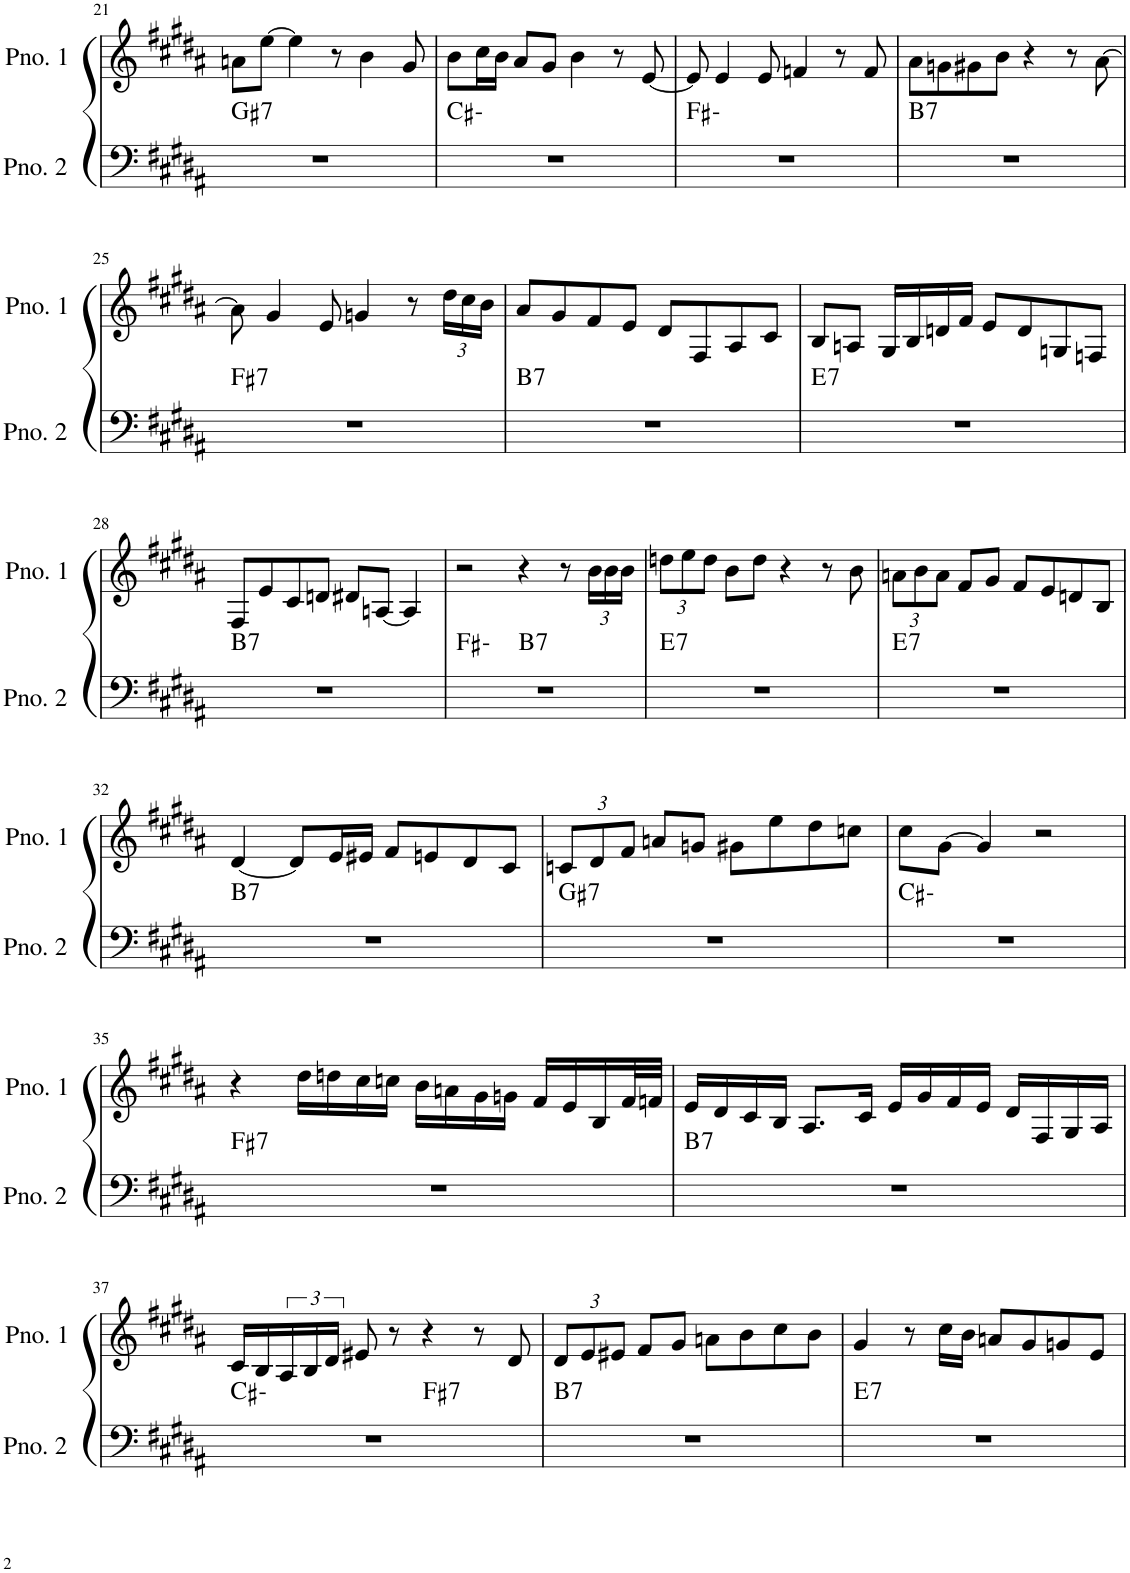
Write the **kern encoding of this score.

**kern	**harte	**kern
*part2	*part2	*part1
*staff2	*	*staff1
*I"ピアノ 2	*	*I"ピアノ 1
!!LO:PB:g=z
*clefF4	*	*clefG2
*k[f#c#g#d#a#]	*	*k[f#c#g#d#a#]
*M4/4	*	*M4/4
=21	=21	=21
!	!LO:H:kt=7	!
1r	G#:7	8an\L
.	.	[8ee\J
.	.	4ee\]
.	.	8r
.	.	4b\
.	.	8g#/
=22	=22	=22
1r	C#:min	8b\L
.	.	16cc#\L
.	.	16b\JJ
.	.	8a#/L
.	.	8g#/J
.	.	4b\
.	.	8r
.	.	[8e/
=23	=23	=23
1r	F#:min	8e/]
.	.	4e/
.	.	8e/
.	.	4fn/
.	.	8r
.	.	8f/
=24	=24	=24
!	!LO:H:kt=7	!
1r	B:7	8a#\L
.	.	8gn\
.	.	8g#X\
.	.	8b\J
.	.	4r
.	.	8r
.	.	[8a#\
!!LO:LB:g=z
=25	=25	=25
!	!LO:H:kt=7	!
1r	F#:7	8a#\]
.	.	4g#/
.	.	8e/
.	.	4gn/
.	.	8r
*	*	*Xbrackettup
.	.	24dd#\LL
.	.	24cc#\
.	.	24b\JJ
=26	=26	=26
!	!LO:H:kt=7	!
1r	B:7	8a#/L
.	.	8g#/
.	.	8f#/
.	.	8e/J
.	.	8d#/L
.	.	8F#/
.	.	8A#/
.	.	8c#/J
=27	=27	=27
!	!LO:H:kt=7	!
1r	E:7	8B/L
.	.	8An/J
.	.	16G#/LL
.	.	16B/
.	.	16dn/
.	.	16f#/JJ
.	.	8e/L
.	.	8d/
.	.	8Gn/
.	.	8Fn/J
!!LO:LB:g=z
=28	=28	=28
!	!LO:H:kt=7	!
1r	B:7	8F#/L
.	.	8e/
.	.	8c#/
.	.	8dn/J
.	.	8d#X/L
.	.	[8An/J
.	.	4A/]
=29	=29	=29
*^	*	*
1r	2ryy	F#:min	2r
!	!	!LO:H:kt=7	!
.	2ryy	B:7	4r
.	.	.	8r
.	.	.	24b\LL
.	.	.	24b\
.	.	.	24b\JJ
=30	=30	=30	=30
!	!	!LO:H:kt=7	!
*v	*v	*	*
1r	E:7	12ddn\L
.	.	12ee\
.	.	12dd\J
.	.	8b\L
.	.	8dd\J
.	.	4r
.	.	8r
.	.	8b\
=31	=31	=31
!	!LO:H:kt=7	!
1r	E:7	12an\L
.	.	12b\
.	.	12a\J
.	.	8f#/L
.	.	8g#/J
.	.	8f#/L
.	.	8e/
.	.	8dn/
.	.	8B/J
!!LO:LB:g=z
=32	=32	=32
!	!LO:H:kt=7	!
1r	B:7	[4d#/
.	.	8d#/L]
.	.	16e/L
.	.	16e#X/JJ
.	.	8f#/L
.	.	8en/
.	.	8d#/
.	.	8c#/J
=33	=33	=33
!	!LO:H:kt=7	!
1r	G#:7	12cn/L
.	.	12d#/
.	.	12f#/J
.	.	8an/L
.	.	8gn/J
.	.	8g#X\L
.	.	8ee\
.	.	8dd#\
.	.	8ccn\J
=34	=34	=34
1r	C#:min	8cc#\L
.	.	[8g#\J
.	.	4g#/]
.	.	2r
!!LO:LB:g=z
=35	=35	=35
!	!LO:H:kt=7	!
1r	F#:7	4r
.	.	16dd#\LL
.	.	16ddn\
.	.	16cc#\
.	.	16ccn\JJ
.	.	16b\LL
.	.	16an\
.	.	16g#\
.	.	16gn\JJ
.	.	16f#/LL
.	.	16e/
.	.	16B/
.	.	32f#/L
.	.	32fn/JJJ
=36	=36	=36
!	!LO:H:kt=7	!
1r	B:7	16e/LL
.	.	16d#/
.	.	16c#/
.	.	16B/JJ
.	.	8.A#/L
.	.	16c#/Jk
.	.	16e/LL
.	.	16g#/
.	.	16f#/
.	.	16e/JJ
.	.	16d#/LL
.	.	16F#/
.	.	16G#/
.	.	16A#/JJ
!!LO:LB:g=z
=37	=37	=37
*^	*	*
1r	2ryy	C#:min	16c#/LL
.	.	.	16B/
*	*	*	*brackettup
.	.	.	24A#/
.	.	.	24B/
.	.	.	24d#/JJ
.	.	.	8e#X/
.	.	.	8r
!	!	!LO:H:kt=7	!
.	2ryy	F#:7	4r
.	.	.	8r
.	.	.	8d#/
*v	*v	*	*
=38	=38	=38
*	*	*Xbrackettup
*^	*	*
!	!	!LO:H:kt=7	!
*v	*v	*	*
1r	B:7	12d#/L
.	.	12e/
.	.	12e#X/J
.	.	8f#/L
.	.	8g#/J
.	.	8an\L
.	.	8b\
.	.	8cc#\
.	.	8b\J
=39	=39	=39
!	!LO:H:kt=7	!
1r	E:7	4g#/
.	.	8r
.	.	16cc#\LL
.	.	16b\JJ
.	.	8an/L
.	.	8g#/
.	.	8gn/
.	.	8e/J
=	=	=
*-	*-	*-
